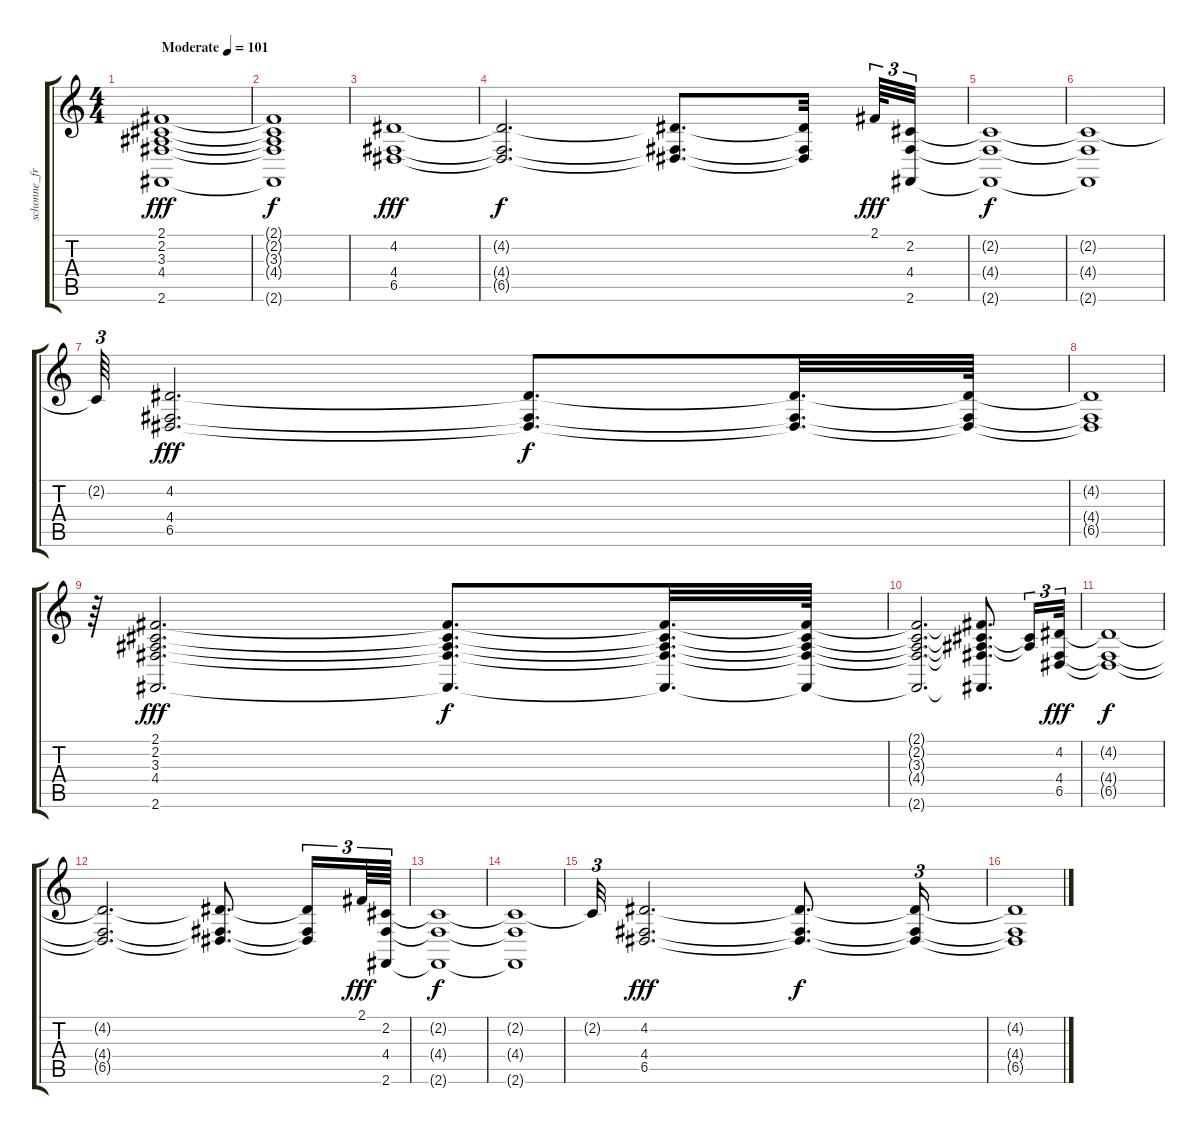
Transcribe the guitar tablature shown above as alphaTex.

\track ("" "schonne_fr") {instrument pad2warm}
\staff {score tabs}
\tuning (E4 B3 G3 D3 A2 E2) {hide}
\ts (4 4)
\tempo (101 "Moderate")
\clef g2
\ks c
(2.1 2.2 3.3 4.4 2.6).1{dy fff instrument pad2warm} |
(2.1{t} 2.2{t} 3.3{t} 4.4{t} 2.6{t}).1{dy f} |
(4.2 4.4 6.5).1{dy fff} |
(4.2{t} 4.4{t} 6.5{t}).2{d dy f} (4.2{t} 4.4{t} 6.5{t}).8{d} (4.2{t} 4.4{t} 6.5{t}).32 2.1.64{tu (3 2) dy fff} (2.2 4.4 2.6).32{tu (3 2)} |
(2.2{t} 4.4{t} 2.6{t}).1{dy f} |
(2.2{t} 4.4{t} 2.6{t}).1 |
2.2{t}.64{tu (3 2)} (4.2 4.4 6.5).2{d dy fff} (4.2{t} 4.4{t} 6.5{t}).8{d dy f} (4.2{t} 4.4{t} 6.5{t}).32{d} (4.2{t} 4.4{t} 6.5{t}).64 |
(4.2{t} 4.4{t} 6.5{t}).1 |
r.64{tu (3 2)} (2.1 2.2 3.3 4.4 2.6).2{d dy fff} (2.1{t} 2.2{t} 3.3{t} 4.4{t} 2.6{t}).8{d dy f} (2.1{t} 2.2{t} 3.3{t} 4.4{t} 2.6{t}).32{d} (2.1{t} 2.2{t} 3.3{t} 4.4{t} 2.6{t}).64 |
(2.1{t} 2.2{t} 3.3{t} 4.4{t} 2.6{t}).2{d} (2.1{t} 2.2{t} 3.3{t} 4.4{t} 2.6{t}).8{d} (2.2{t} 3.3{t}).16{tu (3 2)} (4.2 4.4 6.5).32{tu (3 2) dy fff} |
(4.2{t} 4.4{t} 6.5{t}).1{dy f} |
(4.2{t} 4.4{t} 6.5{t}).2{d} (4.2{t} 4.4{t} 6.5{t}).8{d} (4.2{t} 4.4{t} 6.5{t}).16{tu (3 2)} 2.1.64{tu (3 2) dy fff} (2.2 4.4 2.6).64{tu (3 2)} |
(2.2{t} 4.4{t} 2.6{t}).1{dy f} |
(2.2{t} 4.4{t} 2.6{t}).1 |
2.2{t}.32{tu (3 2)} (4.2 4.4 6.5).2{d dy fff} (4.2{t} 4.4{t} 6.5{t}).8{d dy f} (4.2{t} 4.4{t} 6.5{t}).16{tu (3 2)} |
(4.2{t} 4.4{t} 6.5{t}).1
